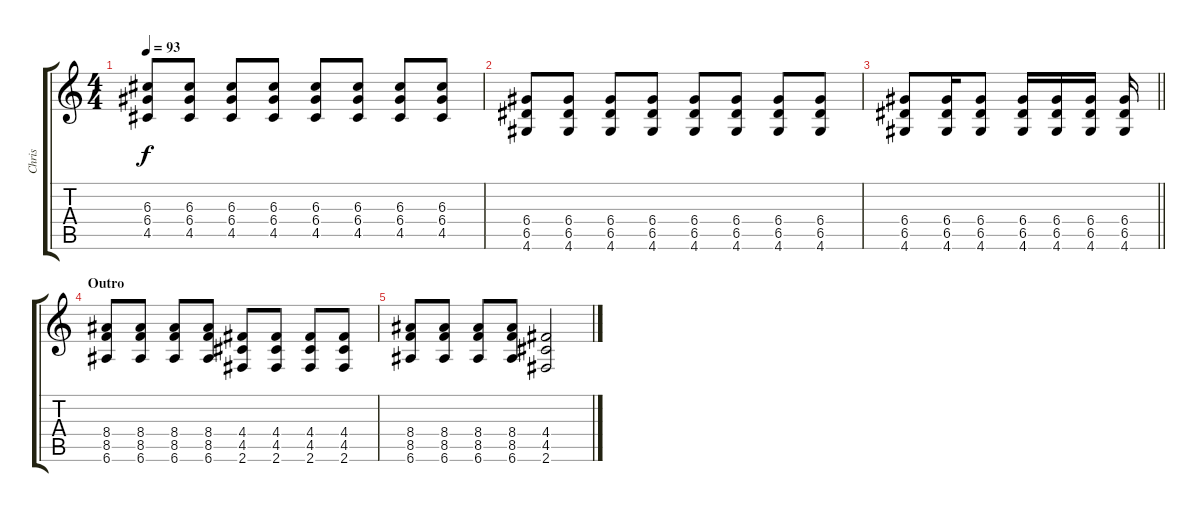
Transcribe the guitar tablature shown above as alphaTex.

\track ("Chris " "Chris ") {instrument distortionguitar}
\staff {score tabs}
\tuning (E4 B3 G3 D3 A2 E2) {hide}
\ts (4 4)
\tempo 93
\clef g2
\ks c
(6.3 6.4 4.5).8{dy f} (6.3 6.4 4.5).8 (6.3 6.4 4.5).8 (6.3 6.4 4.5).8 (6.3 6.4 4.5).8 (6.3 6.4 4.5).8 (6.3 6.4 4.5).8 (6.3 6.4 4.5).8 |
(6.4 6.5 4.6).8 (6.4 6.5 4.6).8 (6.4 6.5 4.6).8 (6.4 6.5 4.6).8 (6.4 6.5 4.6).8 (6.4 6.5 4.6).8 (6.4 6.5 4.6).8 (6.4 6.5 4.6).8 |
\barLineRight lightlight
(6.4 6.5 4.6).8 (6.4 6.5 4.6).16 (6.4 6.5 4.6).8 (6.4 6.5 4.6).16 (6.4 6.5 4.6).16 (6.4 6.5 4.6).16 (6.4 6.5 4.6).16 |
\section ("" "Outro")
(8.4 8.5 6.6).8{instrument distortionguitar} (8.4 8.5 6.6).8 (8.4 8.5 6.6).8 (8.4 8.5 6.6).8 (4.4 4.5 2.6).8 (4.4 4.5 2.6).8 (4.4 4.5 2.6).8 (4.4 4.5 2.6).8 |
(8.4 8.5 6.6).8 (8.4 8.5 6.6).8 (8.4 8.5 6.6).8 (8.4 8.5 6.6).8 (4.4 4.5 2.6).2
